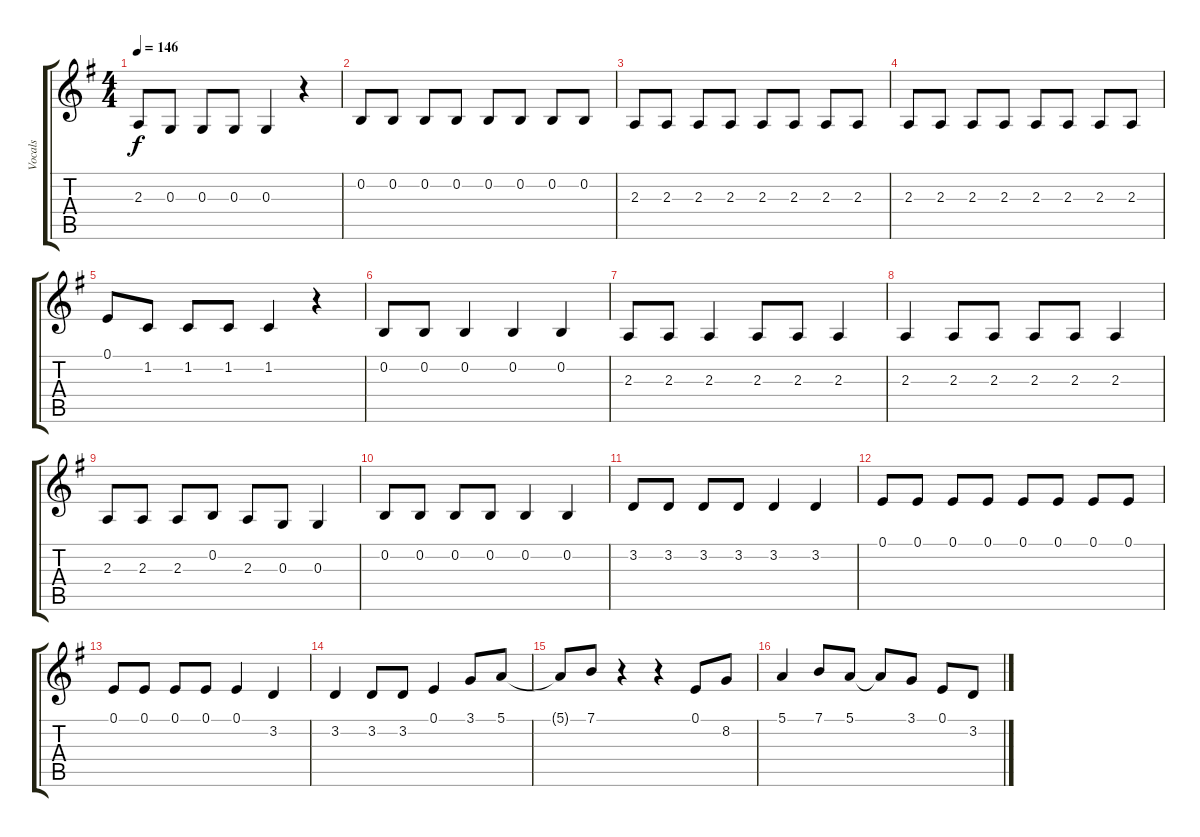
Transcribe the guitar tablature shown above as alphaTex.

\track ("Vocals" "Vocals") {instrument tenorsax}
\staff {score tabs}
\tuning (E4 B3 G3 D3 A2 E2) {hide}
\ts (4 4)
\tempo 146
\clef g2
\ks g
2.3.8{dy f} 0.3.8 0.3.8 0.3.8 0.3.4 r.4 |
0.2.8 0.2.8 0.2.8 0.2.8 0.2.8 0.2.8 0.2.8 0.2.8 |
2.3.8 2.3.8 2.3.8 2.3.8 2.3.8 2.3.8 2.3.8 2.3.8 |
2.3.8 2.3.8 2.3.8 2.3.8 2.3.8 2.3.8 2.3.8 2.3.8 |
0.1.8 1.2.8 1.2.8 1.2.8 1.2.4 r.4 |
0.2.8 0.2.8 0.2.4 0.2.4 0.2.4 |
2.3.8 2.3.8 2.3.4 2.3.8 2.3.8 2.3.4 |
2.3.4 2.3.8 2.3.8 2.3.8 2.3.8 2.3.4 |
2.3.8 2.3.8 2.3.8 0.2.8 2.3.8 0.3.8 0.3.4 |
0.2.8 0.2.8 0.2.8 0.2.8 0.2.4 0.2.4 |
3.2.8 3.2.8 3.2.8 3.2.8 3.2.4 3.2.4 |
0.1.8 0.1.8 0.1.8 0.1.8 0.1.8 0.1.8 0.1.8 0.1.8 |
0.1.8 0.1.8 0.1.8 0.1.8 0.1.4 3.2.4 |
3.2.4 3.2.8 3.2.8 0.1.4 3.1.8 5.1.8 |
5.1{t}.8 7.1.8 r.4 r.4 0.1.8 8.2.8 |
5.1.4 7.1.8 5.1.8 5.1{t}.8 3.1.8 0.1.8 3.2.8
